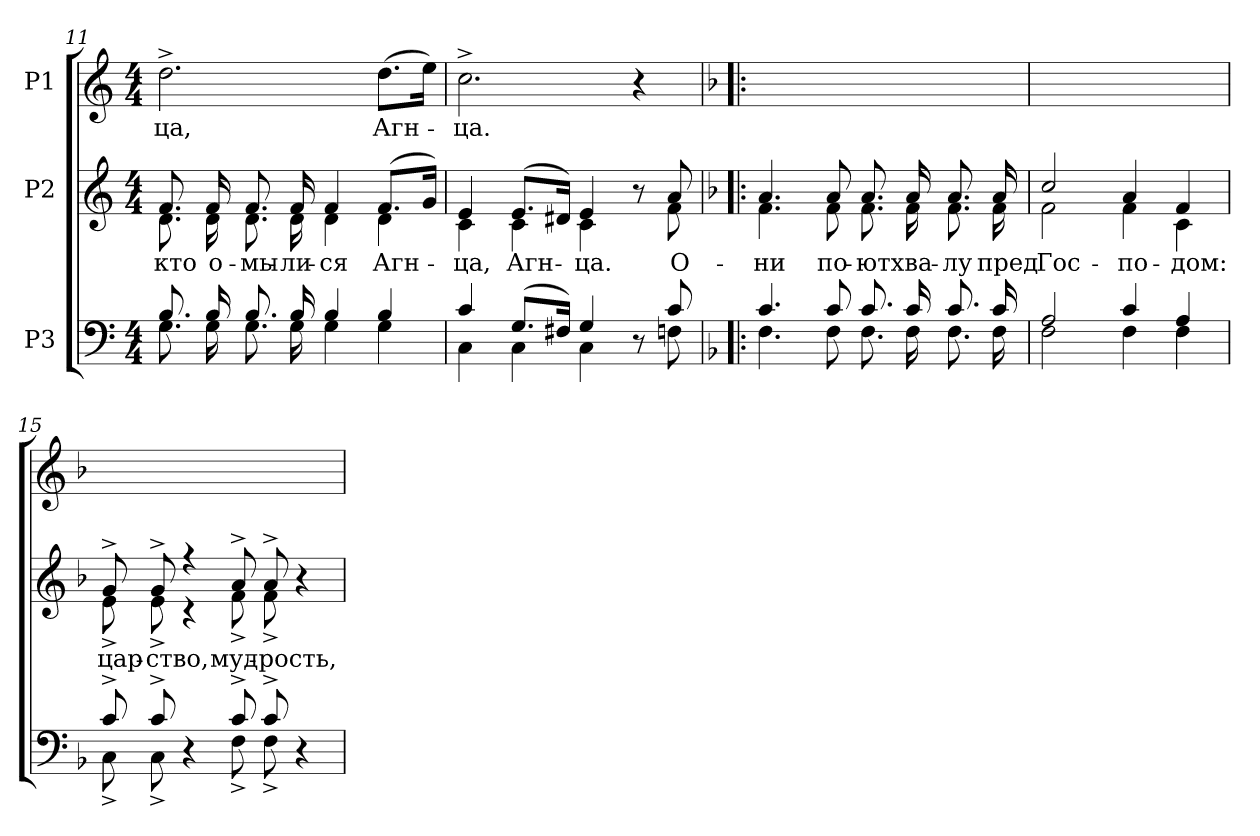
**kern	**kern	**text	**dynam	**kern	**text
*part3	*part2	*part2	*part2	*part1	*part1
*staff3	*staff2	*staff2	*staff2	*staff1	*staff1
*I"P3	*I"P2	*	*	*I"P1	*
*clefF4	*clefG2	*	*	*clefG2	*
*k[]	*k[]	*	*	*k[]	*
*C:	*C:	*	*	*C:	*
*M4/4	*M4/4	*	*	*M4/4	*
=11	=11	=11	=11	=11	=11
*^	*	*	*	*	*
!	!	!	!LO:LY:b:color=#000000	!	!	!
*	*	*^	*	*	*	*
!	!	!	!	!	!	!	!LO:LY:b:color=#000000
8.Bi/	8.Gi\	8.fi/	8.di\	кто	.	2.dd^i\	-ца,
!	!	!	!	!LO:LY:b:color=#000000	!	!	!
16Bi/	16Gi\	16fi/	16di\	о-	.	.	.
!	!	!	!	!LO:LY:b:color=#000000	!	!	!
8.Bi/	8.Gi\	8.fi/	8.di\	-мы-	.	.	.
!	!	!	!	!LO:LY:b:color=#000000	!	!	!
16Bi/	16Gi\	16fi/	16di\	-ли-	.	.	.
!	!	!	!	!LO:LY:b:color=#000000	!	!	!
4Bi/	4Gi\	4fi/	4di\	-ся	.	.	.
!	!	!	!	!LO:LY:b:color=#000000	!	!	!
!	!	!	!	!	!	!	!LO:LY:b:color=#000000
4Bi/	4Gi\	(8.fi/L	4di\	Агн-	.	(8.ddi\L	Агн-
.	.	16gi/Jk)	.	.	.	16eei\Jk)	.
=12	=12	=12	=12	=12	=12	=12	=12
!	!	!	!	!LO:LY:b:color=#000000	!	!	!
!	!	!	!	!	!	!	!LO:LY:b:color=#000000
4ci/	4Ci\	4ei/	4ci\	-ца,	.	2.cc^i\	-ца.
!	!	!	!	!LO:LY:b:color=#000000	!	!	!
(8.Gi/L	4Ci\	(8.ei/L	4ci\	Агн-	.	.	.
16F#Xi/Jk)	.	16d#Xi/Jk)	.	.	.	.	.
!	!	!	!	!LO:LY:b:color=#000000	!	!	!
4Gi/	4Ci\	4ei/	4ci\	-ца.	.	.	.
8r	8ryy	8r	8ryy	.	.	4r	.
!	!	!	!	!LO:LY:b:color=#000000	!	!	!
8ci/	8Fni\	8ai/	8fi\	О-	mf mf	.	.
!!LO:PB:g=z
=13!|:	=13!|:	=13!|:	=13!|:	=13!|:	=13!|:	=13!|:	=13!|:
*k[b-]	*	*k[b-]	*	*	*	*k[b-]	*
*F:	*	*F:	*	*	*	*F:	*
!	!	!	!	!LO:LY:b:color=#000000	!	!	!
4.ci/	4.Fi\	4.ai/	4.fi\	-ни	.	1ryy	.
!	!	!	!	!LO:LY:b:color=#000000	!	!	!
8ci/	8Fi\	8ai/	8fi\	по-	.	.	.
!	!	!	!	!LO:LY:b:color=#000000	!	!	!
8.ci/	8.Fi\	8.ai/	8.fi\	-ют	.	.	.
!	!	!	!	!LO:LY:b:color=#000000	!	!	!
16ci/	16Fi\	16ai/	16fi\	хва-	.	.	.
!	!	!	!	!LO:LY:b:color=#000000	!	!	!
8.ci/	8.Fi\	8.ai/	8.fi\	-лу	.	.	.
!	!	!	!	!LO:LY:b:color=#000000	!	!	!
16ci/	16Fi\	16ai/	16fi\	пред	.	.	.
=14	=14	=14	=14	=14	=14	=14	=14
!	!	!	!	!LO:LY:b:color=#000000	!	!	!
2Ai/	2Fi\	2cci/	2fi\	Гос-	.	1ryy	.
!	!	!	!	!LO:LY:b:color=#000000	!	!	!
4ci/	4Fi\	4ai/	4fi\	-по-	.	.	.
!	!	!	!	!LO:LY:b:color=#000000	!	!	!
4Ai/	4Fi\	4fi/	4ci\	-дом:	.	.	.
=15	=15	=15	=15	=15	=15	=15	=15
!	!	!	!	!LO:LY:b:color=#000000	!	!	!
8c^i/	8C^i\	8g^i/	8e^i\	цар-	.	1ryy	.
!	!	!	!	!LO:LY:b:color=#000000	!	!	!
8c^i/	8C^i\	8g^i/	8e^i\	-ство,	.	.	.
4r	4ryy	4r	4r	.	.	.	.
!	!	!	!	!LO:LY:b:color=#000000	!	!	!
8c^i/	8F^i\	8a^i/	8f^i\	муд-	.	.	.
!	!	!	!	!LO:LY:b:color=#000000	!	!	!
8c^i/	8F^i\	8a^i/	8f^i\	-рость,	.	.	.
4r	4ryy	4r	4ryy	.	.	.	.
*v	*v	*	*	*	*	*	*
*	*v	*v	*	*	*	*
=	=	=	=	=	=
*-	*-	*-	*-	*-	*-
